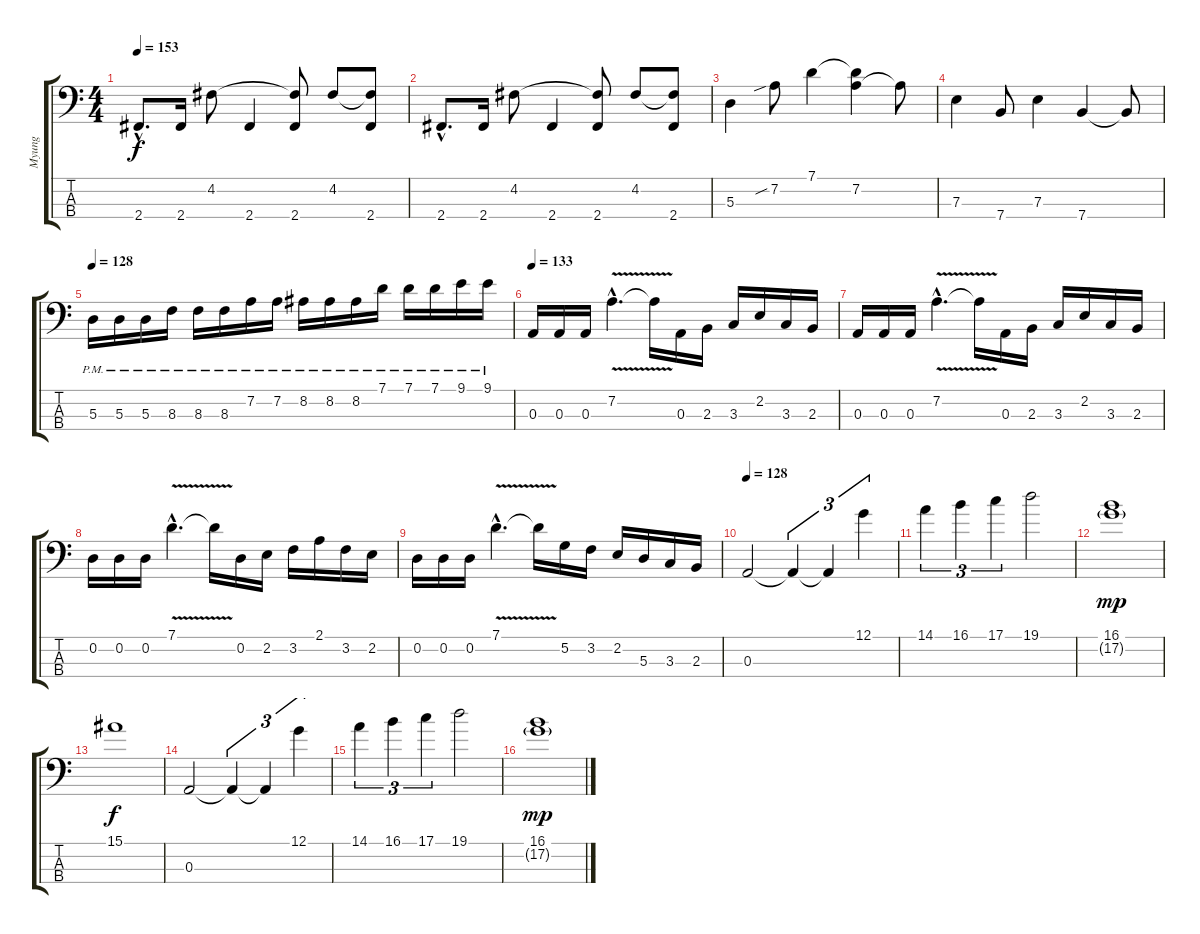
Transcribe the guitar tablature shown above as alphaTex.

\track ("Myung" "Myung") {instrument electricbassfinger}
\staff {score tabs}
\tuning (G2 D2 A1 E1) {hide}
\ts (4 4)
\tempo 153
\clef f4
\ks c
2.4{hac}.8{d dy f} 2.4.16 4.2.8 2.4.4 (4.2{t} 2.4).8 4.2.8 (4.2{t} 2.4).8 |
2.4{hac}.8{d} 2.4.16 4.2.8 2.4.4 (4.2{t} 2.4).8 4.2.8 (4.2{t} 2.4).8 |
5.3.4 7.2{sib}.8 7.1.4 (7.1{t} 7.2).4 7.2{t}.8 |
7.3.4 7.4.8 7.3.4 7.4.4 7.4{t}.8 |
\tempo 128
5.3{pm}.16 5.3{pm}.16 5.3{pm}.16 8.3{pm}.16 8.3{pm}.16 8.3{pm}.16 7.2{pm}.16 7.2{pm}.16 8.2{pm}.16 8.2{pm}.16 8.2{pm}.16 7.1{pm}.16 7.1{pm}.16 7.1{pm}.16 9.1{pm}.16 9.1{pm}.16 |
\tempo 133
0.3.16 0.3.16 0.3.16 7.2{v hac}.4{d} 7.2{t}.16 0.3.16 2.3.16 3.3.16 2.2.16 3.3.16 2.3.16 |
0.3.16 0.3.16 0.3.16 7.2{v hac}.4{d} 7.2{t}.16 0.3.16 2.3.16 3.3.16 2.2.16 3.3.16 2.3.16 |
0.2.16 0.2.16 0.2.16 7.1{v hac}.4{d} 7.1{t}.16 0.2.16 2.2.16 3.2.16 2.1.16 3.2.16 2.2.16 |
0.2.16 0.2.16 0.2.16 7.1{v hac}.4{d} 7.1{t}.16 5.2.16 3.2.16 2.2.16 5.3.16 3.3.16 2.3.16 |
\tempo 128
0.3.2 0.3{t}.4{tu (3 2)} 0.3{t}.4{tu (3 2)} 12.1.4{tu (3 2)} |
14.1.4{tu (3 2)} 16.1.4{tu (3 2)} 17.1.4{tu (3 2)} 19.1.2 |
(16.1 17.2{g}).1{dy mp} |
15.1.1{dy f} |
0.3.2 0.3{t}.4{tu (3 2)} 0.3{t}.4{tu (3 2)} 12.1.4{tu (3 2)} |
14.1.4{tu (3 2)} 16.1.4{tu (3 2)} 17.1.4{tu (3 2)} 19.1.2 |
(16.1 17.2{g}).1{dy mp}
